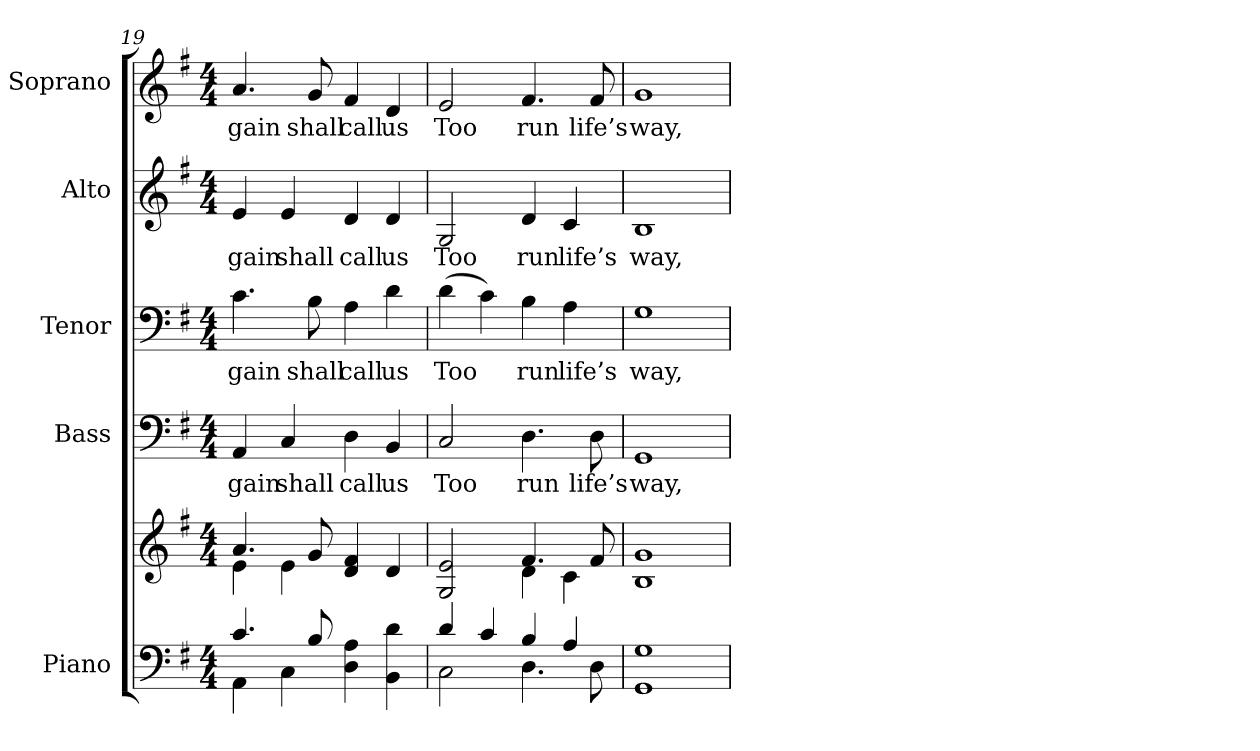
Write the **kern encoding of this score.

**kern	**kern	**kern	**text	**kern	**text	**kern	**text	**kern	**text
*part5	*part5	*part4	*part4	*part3	*part3	*part2	*part2	*part1	*part1
*staff6	*staff5	*staff4	*staff4	*staff3	*staff3	*staff2	*staff2	*staff1	*staff1
*I"Piano	*	*I"Bass	*	*I"Tenor	*	*I"Alto	*	*I"Soprano	*
*I'Pno.	*	*I'B.	*	*I'T.	*	*I'A.	*	*I'S.	*
!!LO:PB:g=z
*clefF4	*clefG2	*clefF4	*	*clefF4	*	*clefG2	*	*clefG2	*
*k[f#]	*k[f#]	*k[f#]	*	*k[f#]	*	*k[f#]	*	*k[f#]	*
*G:	*G:	*G:	*	*G:	*	*G:	*	*G:	*
*M4/4	*M4/4	*M4/4	*	*M4/4	*	*M4/4	*	*M4/4	*
=19	=19	=19	=19	=19	=19	=19	=19	=19	=19
*^	*^	*	*	*	*	*	*	*	*
!	!	!	!	!	!LO:LY:b:color=#000000	!	!	!	!	!	!
!	!	!	!	!	!	!	!LO:LY:b:color=#000000	!	!	!	!
!	!	!	!	!	!	!	!	!	!LO:LY:b:color=#000000	!	!
!	!	!	!	!	!	!	!	!	!	!	!LO:LY:b:color=#000000
4.ci/	4AAi\	4.ai/	4ei\	4AAi/	-gain	4.ci\	-gain	4ei/	-gain	4.ai/	-gain
!	!	!	!	!	!LO:LY:b:color=#000000	!	!	!	!	!	!
!	!	!	!	!	!	!	!	!	!LO:LY:b:color=#000000	!	!
.	4Ci\	.	4ei\	4Ci/	shall	.	.	4ei/	shall	.	.
!	!	!	!	!	!	!	!LO:LY:b:color=#000000	!	!	!	!
!	!	!	!	!	!	!	!	!	!	!	!LO:LY:b:color=#000000
8Bi/	.	8gi/	.	.	.	8Bi\	shall	.	.	8gi/	shall
!	!	!	!	!	!LO:LY:b:color=#000000	!	!	!	!	!	!
!	!	!	!	!	!	!	!LO:LY:b:color=#000000	!	!	!	!
!	!	!	!	!	!	!	!	!	!LO:LY:b:color=#000000	!	!
!	!	!	!	!	!	!	!	!	!	!	!LO:LY:b:color=#000000
4Di\ 4Ai	2ryy	4di/ 4f#i	2ryy	4Di\	call	4Ai\	call	4di/	call	4f#i/	call
!	!	!	!	!	!LO:LY:b:color=#000000	!	!	!	!	!	!
!	!	!	!	!	!	!	!LO:LY:b:color=#000000	!	!	!	!
!	!	!	!	!	!	!	!	!	!LO:LY:b:color=#000000	!	!
!	!	!	!	!	!	!	!	!	!	!	!LO:LY:b:color=#000000
4BBi\ 4di	.	4di/	.	4BBi/	us	4di\	us	4di/	us	4di/	us
=20	=20	=20	=20	=20	=20	=20	=20	=20	=20	=20	=20
!	!	!	!	!	!LO:LY:b:color=#000000	!	!	!	!	!	!
!	!	!	!	!	!	!	!LO:LY:b:color=#000000	!	!	!	!
!	!	!	!	!	!	!	!	!	!LO:LY:b:color=#000000	!	!
!	!	!	!	!	!	!	!	!	!	!	!LO:LY:b:color=#000000
4di/	2Ci\	2Gi/ 2ei	2ryy	2Ci/	Too	(4di\	Too	2Gi/	Too	2ei/	Too
4ci/	.	.	.	.	.	4ci\)	.	.	.	.	.
!	!	!	!	!	!LO:LY:b:color=#000000	!	!	!	!	!	!
!	!	!	!	!	!	!	!LO:LY:b:color=#000000	!	!	!	!
!	!	!	!	!	!	!	!	!	!LO:LY:b:color=#000000	!	!
!	!	!	!	!	!	!	!	!	!	!	!LO:LY:b:color=#000000
4Bi/	4.Di\	4.f#i/	4di\	4.Di\	run	4Bi\	run	4di/	run	4.f#i/	run
!	!	!	!	!	!	!	!LO:LY:b:color=#000000	!	!	!	!
!	!	!	!	!	!	!	!	!	!LO:LY:b:color=#000000	!	!
4Ai/	.	.	4ci\	.	.	4Ai\	life’s	4ci/	life’s	.	.
!	!	!	!	!	!LO:LY:b:color=#000000	!	!	!	!	!	!
!	!	!	!	!	!	!	!	!	!	!	!LO:LY:b:color=#000000
.	8Di\	8f#i/	.	8Di\	life’s	.	.	.	.	8f#i/	life’s
*v	*v	*	*	*	*	*	*	*	*	*	*
*	*v	*v	*	*	*	*	*	*	*	*
!!LO:PB:g=z
=21	=21	=21	=21	=21	=21	=21	=21	=21	=21
*^	*	*	*	*	*	*	*	*	*
!	!	!	!	!LO:LY:b:color=#000000	!	!	!	!	!	!
*v	*v	*	*	*	*	*	*	*	*	*
*^	*	*	*	*	*	*	*	*	*
!	!	!	!	!	!	!LO:LY:b:color=#000000	!	!	!	!
*v	*v	*	*	*	*	*	*	*	*	*
*^	*	*	*	*	*	*	*	*	*
!	!	!	!	!	!	!	!	!LO:LY:b:color=#000000	!	!
*v	*v	*	*	*	*	*	*	*	*	*
*^	*	*	*	*	*	*	*	*	*
!	!	!	!	!	!	!	!	!	!	!LO:LY:b:color=#000000
*v	*v	*	*	*	*	*	*	*	*	*
1GGi 1Gi	1Bi 1gi	1GGi	way,	1Gi	way,	1Bi	way,	1gi	way,
=	=	=	=	=	=	=	=	=	=
*-	*-	*-	*-	*-	*-	*-	*-	*-	*-
